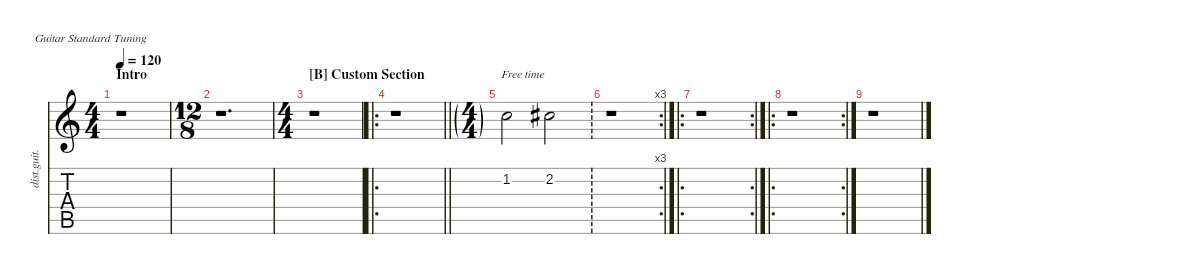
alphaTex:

\defaultSystemsLayout 4
\hideDynamics
\bracketExtendMode nobrackets
\otherSystemsTrackNameOrientation horizontal
\track ("Distortion Guitar" "dist.guit.") {instrument distortionguitar}
\staff {score tabs}
\tuning (E4 B3 G3 D3 A2 E2)
\ts (4 4)
\section ("" "Intro")
\tempo 120
\clef g2
\ks c
r.1{dy mf instrument distortionguitar beam Down} |
\ts (12 8)
\beaming (8 3 6 3)
r.1{d beam Down} |
\ts (4 4)
\beaming (8 2 2 2 2)
\section ("B" "Custom Section")
r.1{beam Down} |
\ro
\barLineRight lightlight
r.1{beam Down} |
\ft
1.2.2{beam Down} 2.2{acc #}.2{beam Down} |
\rc 3
r.1{beam Down} |
\ro
\rc 2
r.1{beam Down} |
\ro
\rc 2
r.1{beam Down} |
r.1{beam Down}
